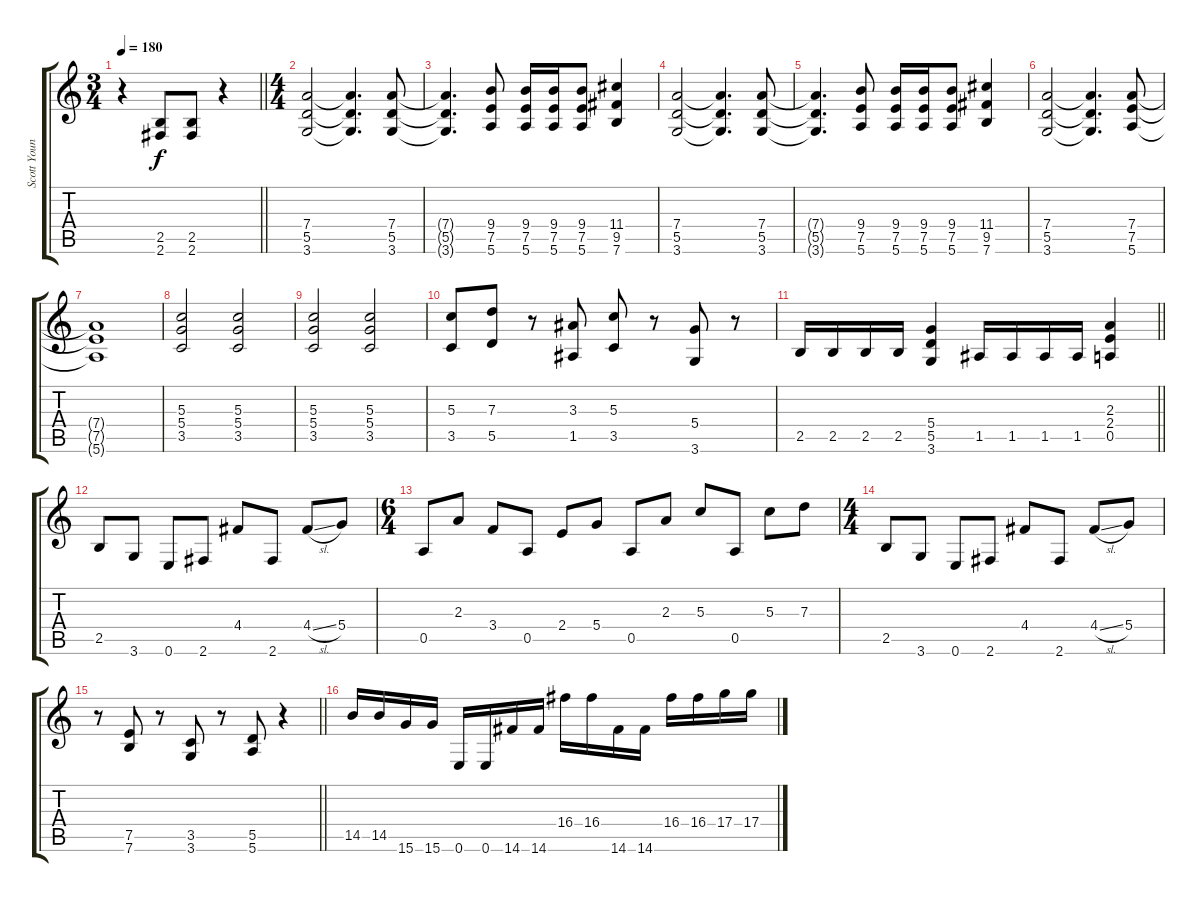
\track ("Scott Young" "Scott Youn") {instrument overdrivenguitar}
\staff {score tabs}
\tuning (E4 B3 G3 D3 A2 E2) {hide}
\ts (3 4)
\tempo 180
\clef g2
\barLineRight lightlight
\ks c
r.4{dy f} (2.5 2.6).8 (2.5 2.6).8 r.4 |
\ts (4 4)
(7.4 5.5 3.6).2 (7.4{t} 5.5{t} 3.6{t}).4{d} (7.4 5.5 3.6).8 |
(7.4{t} 5.5{t} 3.6{t}).4{d} (9.4 7.5 5.6).8 (9.4 7.5 5.6).16 (9.4 7.5 5.6).16 (9.4 7.5 5.6).8 (11.4 9.5 7.6).4 |
(7.4 5.5 3.6).2 (7.4{t} 5.5{t} 3.6{t}).4{d} (7.4 5.5 3.6).8 |
(7.4{t} 5.5{t} 3.6{t}).4{d} (9.4 7.5 5.6).8 (9.4 7.5 5.6).16 (9.4 7.5 5.6).16 (9.4 7.5 5.6).8 (11.4 9.5 7.6).4 |
(7.4 5.5 3.6).2 (7.4{t} 5.5{t} 3.6{t}).4{d} (7.4 7.5 5.6).8 |
(7.4{t} 7.5{t} 5.6{t}).1 |
(5.3 5.4 3.5).2 (5.3 5.4 3.5).2 |
(5.3 5.4 3.5).2 (5.3 5.4 3.5).2 |
(5.3 3.5).8 (7.3 5.5).8 r.8 (3.3 1.5).8 (5.3 3.5).8 r.8 (5.4 3.6).8 r.8 |
\barLineRight lightlight
2.5.16 2.5.16 2.5.16 2.5.16 (5.4 5.5 3.6).4 1.5.16 1.5.16 1.5.16 1.5.16 (2.3 2.4 0.5).4 |
2.5.8 3.6.8 0.6.8 2.6.8 4.4.8 2.6.8 4.4{sl}.8 5.4.8 |
\ts (6 4)
0.5.8 2.3.8 3.4.8 0.5.8 2.4.8 5.4.8 0.5.8 2.3.8 5.3.8 0.5.8 5.3.8 7.3.8 |
\ts (4 4)
2.5.8 3.6.8 0.6.8 2.6.8 4.4.8 2.6.8 4.4{sl}.8 5.4.8 |
\barLineRight lightlight
r.8 (7.5 7.6).8 r.8 (3.5 3.6).8 r.8 (5.5 5.6).8 r.4 |
14.5.16 14.5.16 15.6.16 15.6.16 0.6.16 0.6.16 14.6.16 14.6.16 16.4.16 16.4.16 14.6.16 14.6.16 16.4.16 16.4.16 17.4.16 17.4.16
